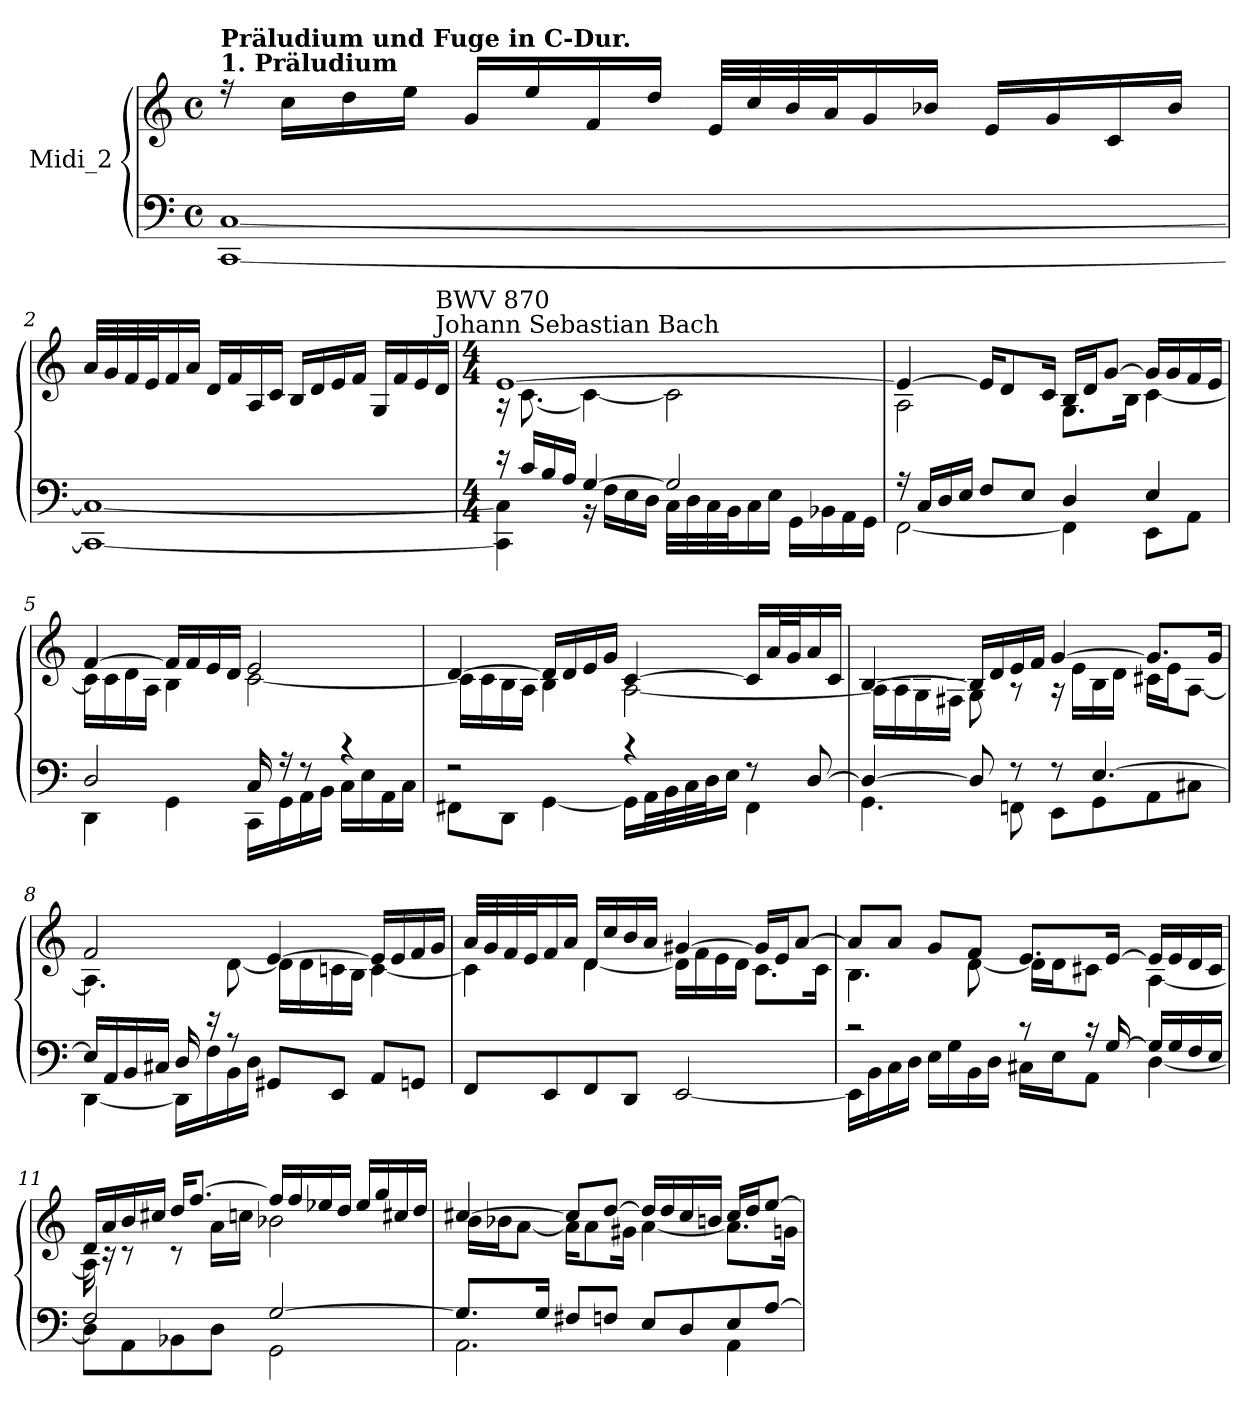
**kern	**kern
*part1	*part1
*staff2	*staff1
*I"Midi_2	*
*clefF4	*clefG2
*k[]	*k[]
*M4/4	*M4/4
*met(c)	*met(c)
=1	=1
*^	*^
!	!	!LO:TX:a:B:t=1. Präludium	!
!	!	!LO:TX:a:B:t=Präludium und Fuge in C-Dur.	!
1ryy	[1CC [1C	16r	1ryy
.	.	16cc\LL	.
.	.	16dd\	.
.	.	16ee\JJ	.
.	.	16g/LL	.
.	.	16ee/	.
.	.	16f/	.
.	.	16dd/JJ	.
.	.	32e/LLL	.
.	.	32cc/	.
.	.	32b/	.
.	.	32a/J	.
.	.	16g/	.
.	.	16b-X/JJ	.
.	.	16e/LL	.
.	.	16g/	.
.	.	16c/	.
.	.	16b-/JJ	.
=2	=2	=2	=2
1ryy	1CC_ 1C_	32a/LLL	1ryy
.	.	32g/	.
.	.	32f/	.
.	.	32e/J	.
.	.	16f/	.
.	.	16a/JJ	.
.	.	16d/LL	.
.	.	16f/	.
.	.	16A/	.
.	.	16c/JJ	.
.	.	16B/LL	.
.	.	16d/	.
.	.	16e/	.
.	.	16f/JJ	.
.	.	16G/LL	.
.	.	16f/	.
.	.	16e/	.
!	!	!LO:TX:a:t=Johann Sebastian Bach	!
!	!	!LO:TX:a:t=BWV 870	!
.	.	16d/JJ	.
!!LO:LB:g=z	!!
=3	=3	=3	=3
*M4/4	*	*M4/4	*
16r	4CC\] 4C\]	[1e	16r
16c/LL	.	.	[8.c\
16B/	.	.	.
16A/JJ	.	.	.
[4G/	16r	.	4c\_
.	16F\LL	.	.
.	16E\	.	.
.	16D\JJ	.	.
2G/]	32C\LLL	.	2c\]
.	32D\	.	.
.	32C\	.	.
.	32BB\J	.	.
.	16C\	.	.
.	16E\JJ	.	.
.	16GG\LL	.	.
.	16BB-X\	.	.
.	16AA\	.	.
.	16GG\JJ	.	.
=4	=4	=4	=4
16r	[2FF\	4e/_	2A\
16C/LL	.	.	.
16D/	.	.	.
16E/JJ	.	.	.
8F/L	.	16e/KL]	.
.	.	8d/	.
8E/J	.	.	.
.	.	16c/Jk	.
4D/	4FF\]	16B/LL	8.G\L
.	.	16d/J	.
.	.	[8g/J	.
.	.	.	16B\Jk
4E/	8EE\L	16g/LL]	[4c\
.	.	16g/	.
.	8AA\J	16f/	.
.	.	16e/JJ	.
=5	=5	=5	=5
2D/	4DD\	[4f/	16c\LL]
.	.	.	16c\
.	.	.	16d\
.	.	.	16A\JJ
.	4GG\	16f/LL]	4B\
.	.	16f/	.
.	.	16e/	.
.	.	16d/JJ	.
16C/	16CC\LL	2e/	[2c\
16r	16GG\	.	.
8r	16AA\	.	.
.	16BB\JJ	.	.
4r	16C\LL	.	.
.	16E\	.	.
.	16AA\	.	.
.	16C\JJ	.	.
!!LO:LB:g=z	!!
=6	=6	=6	=6
2r	8FF#X\L	[4d/	16c\LL]
.	.	.	16c\
.	8DD\J	.	16B\
.	.	.	16A\JJ
.	[4GG\	16d/LL]	4B\
.	.	16d/	.
.	.	16e/	.
.	.	16g/JJ	.
4r	16GG\LL]	[4c/	[2A\
.	32AA\L	.	.
.	32BB\	.	.
.	32C\	.	.
.	32D\J	.	.
.	16E\JJ	.	.
8r	4FF#\	16c/LL]	.
.	.	32a/L	.
.	.	32g/J	.
[8D/	.	16a/	.
.	.	16c/JJ	.
=7	=7	=7	=7
4D/_	4.GG\	[4B/	16A\LL]
.	.	.	16A\
.	.	.	16G\
.	.	.	16F#X\JJ
8D/]	.	16B/LL]	8G\
.	.	16d/	.
8r	8FFni\	16e/	8r
.	.	16f/JJ	.
8r	8EE\L	[4g/	16r
.	.	.	16e\LL
[4.E/	8GG\	.	16B\
.	.	.	16d\JJ
.	8AA\	8.g/L]	16c#X\LL
.	.	.	16e\J
.	8C#X\J	.	[8A\J
.	.	16g/Jk	.
!!LO:LB:g=z	!!
=8	=8	=8	=8
16E/LL]	[4DD\	2f/	4.A\]
16AA/	.	.	.
16BB/	.	.	.
16C#X/JJ	.	.	.
16D/	16DD\LL]	.	.
16r	16F\	.	.
8r	16BB\	.	[8d\
.	16D\JJ	.	.
2ryy	8GG#X/L	[4e/	16d\LL]
.	.	.	16d\
.	8EE/J	.	16cni\
.	.	.	16B\JJ
.	8AA/L	16e/LL]	[4c\
.	.	16e/	.
.	8GGn/J	16f/	.
.	.	16g/JJ	.
!!LO:LB:g=z	!!
=9	=9	=9	=9
1ryy	8FF/L	32a/LLL	4c\]
.	.	32g/	.
.	.	32f/	.
.	.	32e/J	.
.	8EE/	16f/	.
.	.	16a/JJ	.
.	8FF/	16d/LL	[4d\
.	.	16cc/	.
.	8DD/J	16b/	.
.	.	16a/JJ	.
.	[2EE/	[4g#X/	16d\LL]
.	.	.	16f\
.	.	.	16e\
.	.	.	16d\JJ
.	.	16g#/LL]	8.c\L
.	.	16e/J	.
.	.	[8a/J	.
.	.	.	16c\Jk
=10	=10	=10	=10
2r	16EE\LL]	8a/L]	4.B\
.	16BB\	.	.
.	16C\	8a/J	.
.	16D\JJ	.	.
.	16E\LL	8g/L	.
.	16G\	.	.
.	16BB\	8f/J	[8d\
.	16D\JJ	.	.
8r	16C#X\LL	8.e/L	16d\LL]
.	16E\J	.	16d\J
16r	8AA\J	.	8c#X\J
[16G/	.	[16e/Jk	.
16G/LL]	[4D\	16e/LL]	[4A\
16G/	.	16e/	.
16F/	.	16d/	.
16E/JJ	.	16c#/JJ	.
=11	=11	=11	=11
2F/	8D\L]	16d/LL	16A\]
.	.	16a/	16r
.	8AA\	16b/	8r
.	.	16cc#X/JJ	.
.	8BB-X\	16dd/KL	8r
.	.	[8.ff/J	.
.	8D\J	.	16a\LL
.	.	.	16ccni\JJ
[2G/	2GG\	16ff/LL]	2b-X\
.	.	16ff/	.
.	.	16ee-X/	.
.	.	16dd/JJ	.
.	.	16ee-/LL	.
.	.	16gg/	.
.	.	16cc#i/	.
.	.	16dd/JJ	.
!!LO:LB:g=z	!!
=12	=12	=12	=12
8.G/L]	2.AA\	[4cc#X/	16b\LL
.	.	.	16b-X\J
.	.	.	[8a\J
16G/Jk	.	.	.
8F#X/L	.	8cc#/L]	16a\KL]
.	.	.	8a\
8Fn/J	.	[8dd/J	.
.	.	.	16g#X\Jk
8E/L	.	16dd/LL]	[4a\
.	.	16dd/	.
8D/	.	16cc#/	.
.	.	16bn/JJ	.
8E/	4AA\	16cc#/LL	8.a\L]
.	.	16dd/J	.
[8A/J	.	[8ee/J	.
.	.	.	16gn\Jk
*v	*v	*	*
*	*v	*v
=	=
*-	*-
